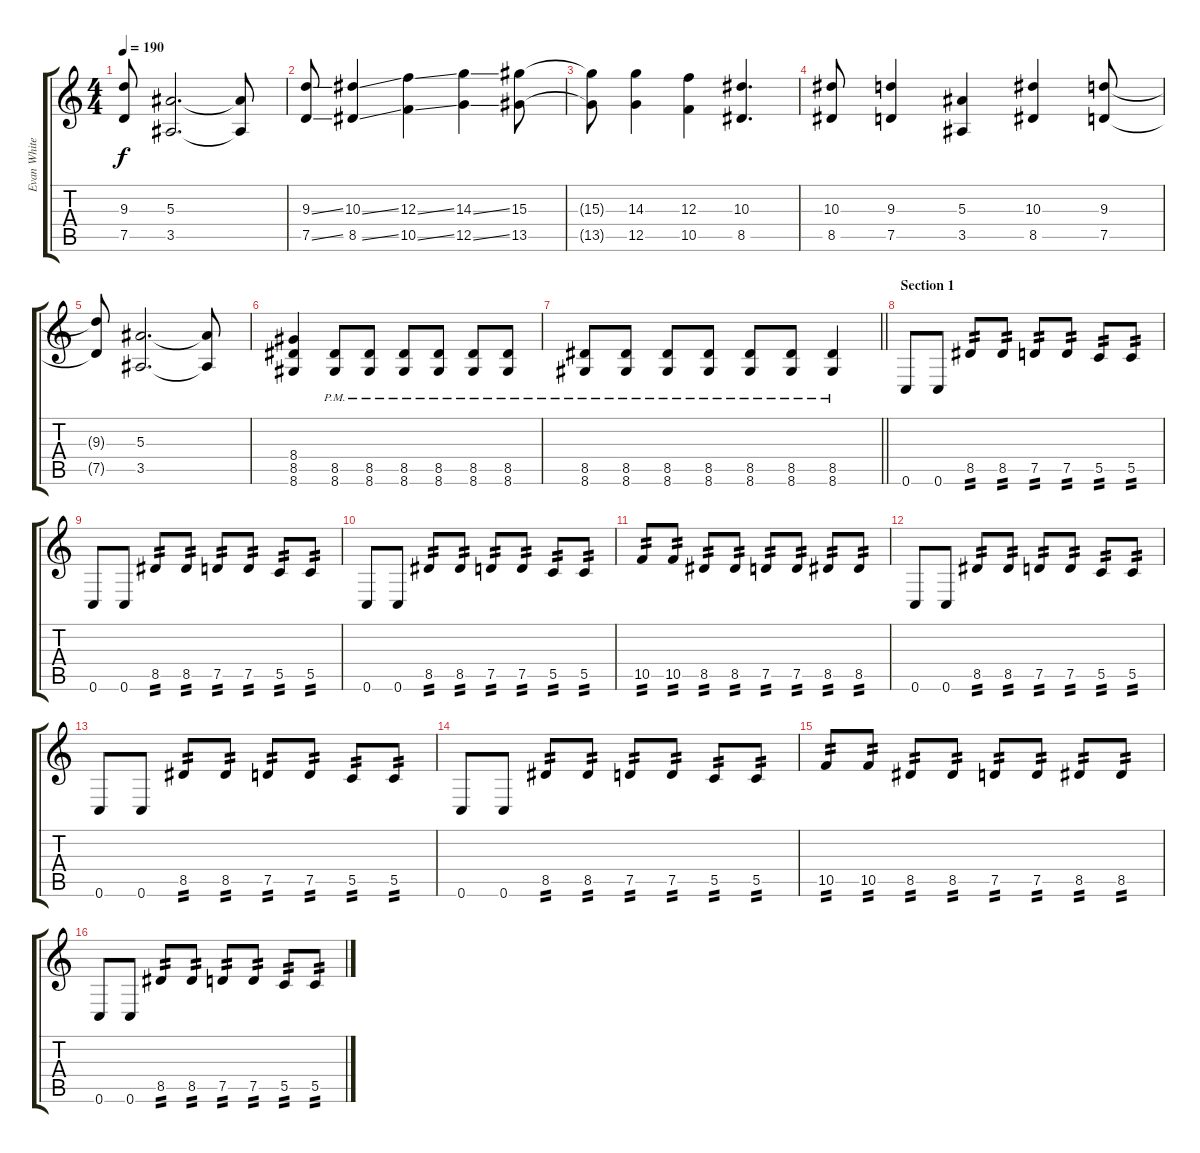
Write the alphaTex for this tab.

\track ("Evan White" "Evan White") {instrument distortionguitar}
\staff {score tabs}
\tuning (D4 A3 F3 C3 G2 C2) {hide}
\ts (4 4)
\tempo 190
\clef g2
\ks c
(9.3{t} 7.5{t}).8{dy f} (5.3 3.5).2{d} (5.3{t} 3.5{t}).8 |
(9.3{ss} 7.5{ss}).8 (10.3{ss} 8.5{ss}).4 (12.3{ss} 10.5{ss}).4 (14.3{ss} 12.5{ss}).4 (15.3 13.5).8 |
(15.3{t} 13.5{t}).8 (14.3 12.5).4 (12.3 10.5).4 (10.3 8.5).4{d} |
(10.3 8.5).8 (9.3 7.5).4 (5.3 3.5).4 (10.3 8.5).4 (9.3 7.5).8 |
(9.3{t} 7.5{t}).8 (5.3 3.5).2{d} (5.3{t} 3.5{t}).8 |
(8.4 8.5 8.6).4 (8.5{pm} 8.6).8 (8.5{pm} 8.6).8 (8.5{pm} 8.6).8 (8.5{pm} 8.6).8 (8.5{pm} 8.6).8 (8.5{pm} 8.6).8 |
\barLineRight lightlight
(8.5{pm} 8.6).8 (8.5{pm} 8.6).8 (8.5{pm} 8.6).8 (8.5{pm} 8.6).8 (8.5{pm} 8.6).8 (8.5{pm} 8.6).8 (8.5{pm} 8.6).4 |
\section ("" "Section 1")
0.6.8 0.6.8 8.5.8{tp 2} 8.5.8{tp 2} 7.5.8{tp 2} 7.5.8{tp 2} 5.5.8{tp 2} 5.5.8{tp 2} |
0.6.8 0.6.8 8.5.8{tp 2} 8.5.8{tp 2} 7.5.8{tp 2} 7.5.8{tp 2} 5.5.8{tp 2} 5.5.8{tp 2} |
0.6.8 0.6.8 8.5.8{tp 2} 8.5.8{tp 2} 7.5.8{tp 2} 7.5.8{tp 2} 5.5.8{tp 2} 5.5.8{tp 2} |
10.5.8{tp 2} 10.5.8{tp 2} 8.5.8{tp 2} 8.5.8{tp 2} 7.5.8{tp 2} 7.5.8{tp 2} 8.5.8{tp 2} 8.5.8{tp 2} |
0.6.8 0.6.8 8.5.8{tp 2} 8.5.8{tp 2} 7.5.8{tp 2} 7.5.8{tp 2} 5.5.8{tp 2} 5.5.8{tp 2} |
0.6.8 0.6.8 8.5.8{tp 2} 8.5.8{tp 2} 7.5.8{tp 2} 7.5.8{tp 2} 5.5.8{tp 2} 5.5.8{tp 2} |
0.6.8 0.6.8 8.5.8{tp 2} 8.5.8{tp 2} 7.5.8{tp 2} 7.5.8{tp 2} 5.5.8{tp 2} 5.5.8{tp 2} |
10.5.8{tp 2} 10.5.8{tp 2} 8.5.8{tp 2} 8.5.8{tp 2} 7.5.8{tp 2} 7.5.8{tp 2} 8.5.8{tp 2} 8.5.8{tp 2} |
0.6.8 0.6.8 8.5.8{tp 2} 8.5.8{tp 2} 7.5.8{tp 2} 7.5.8{tp 2} 5.5.8{tp 2} 5.5.8{tp 2}
